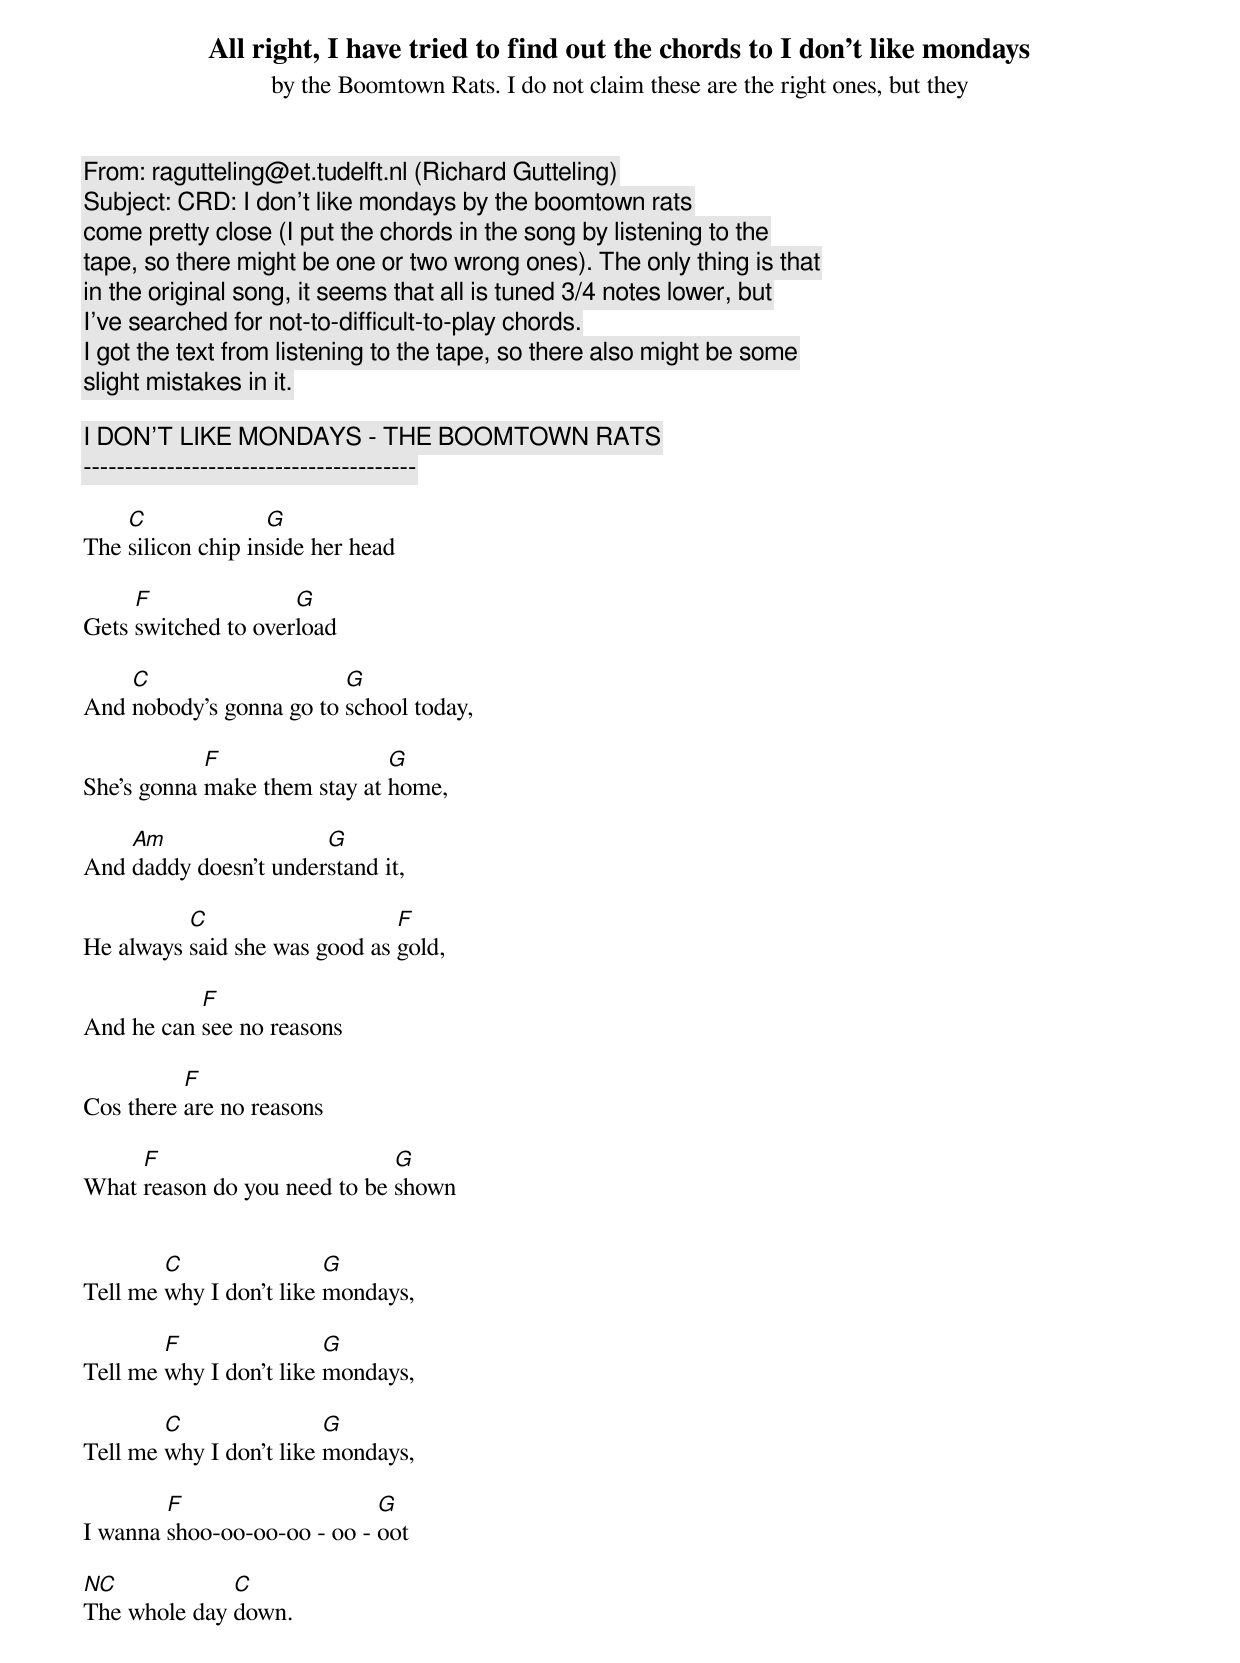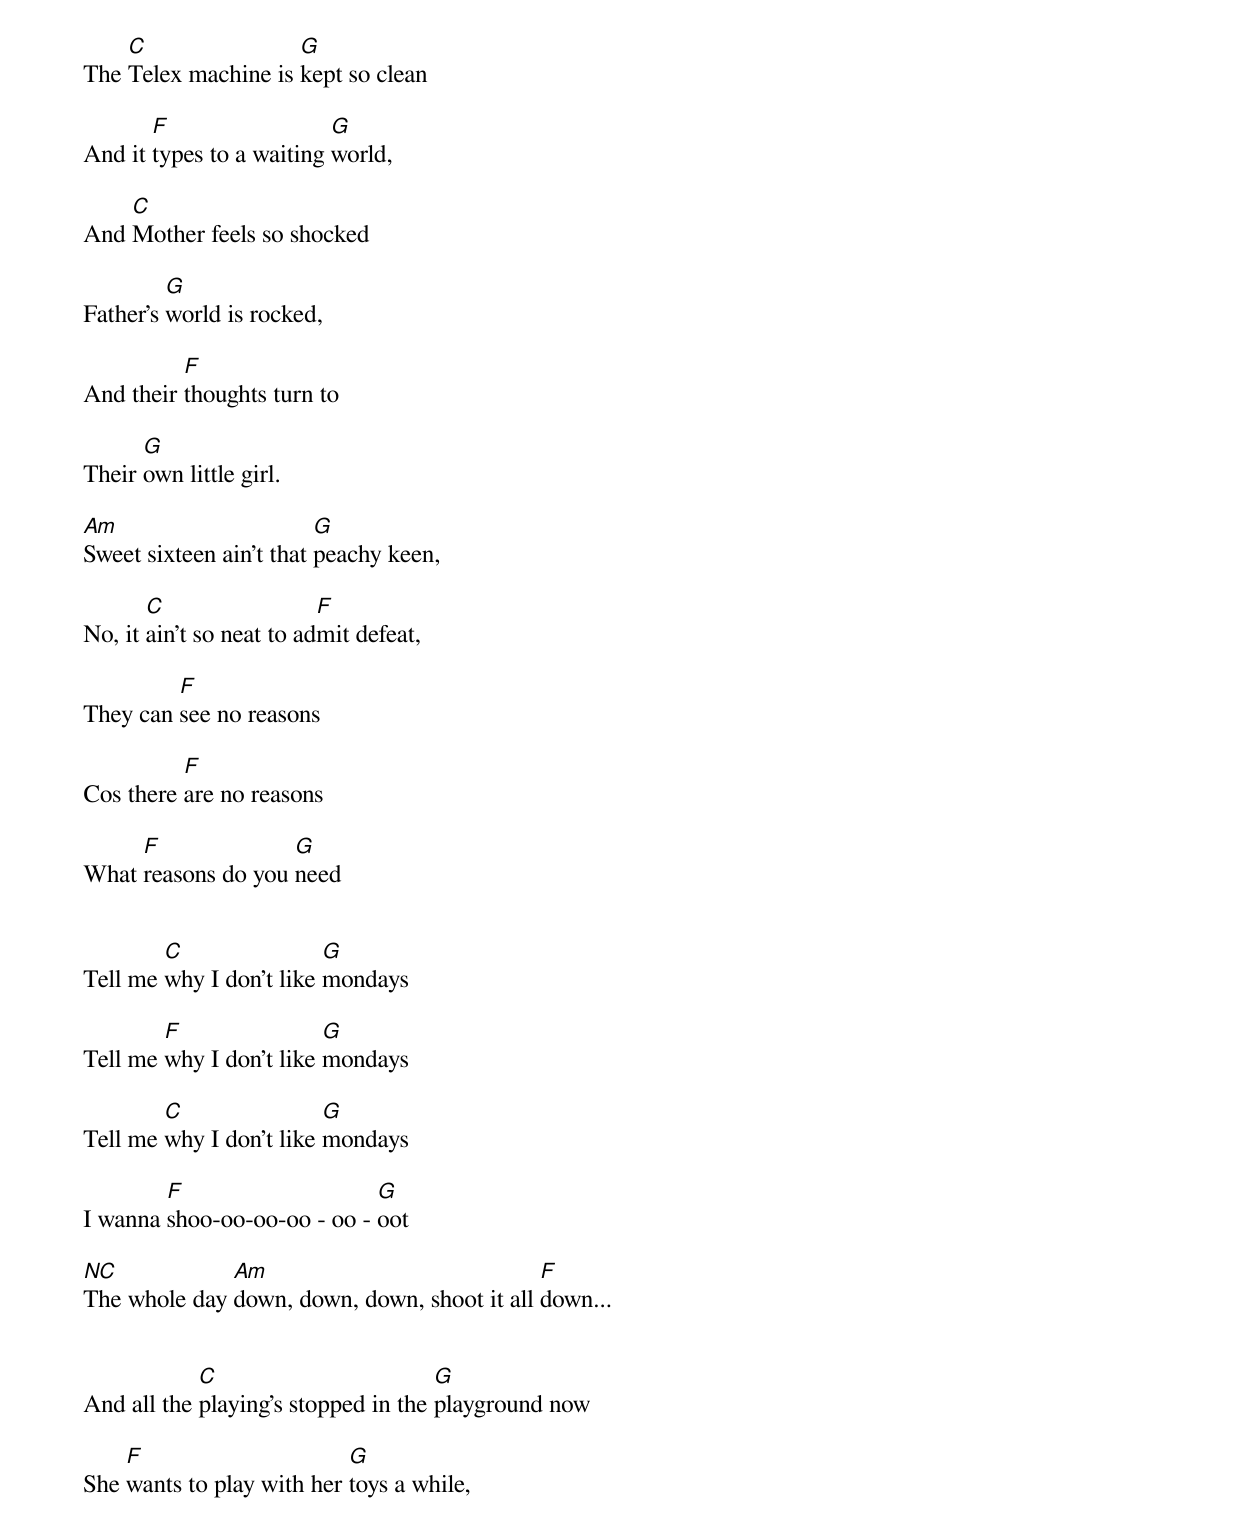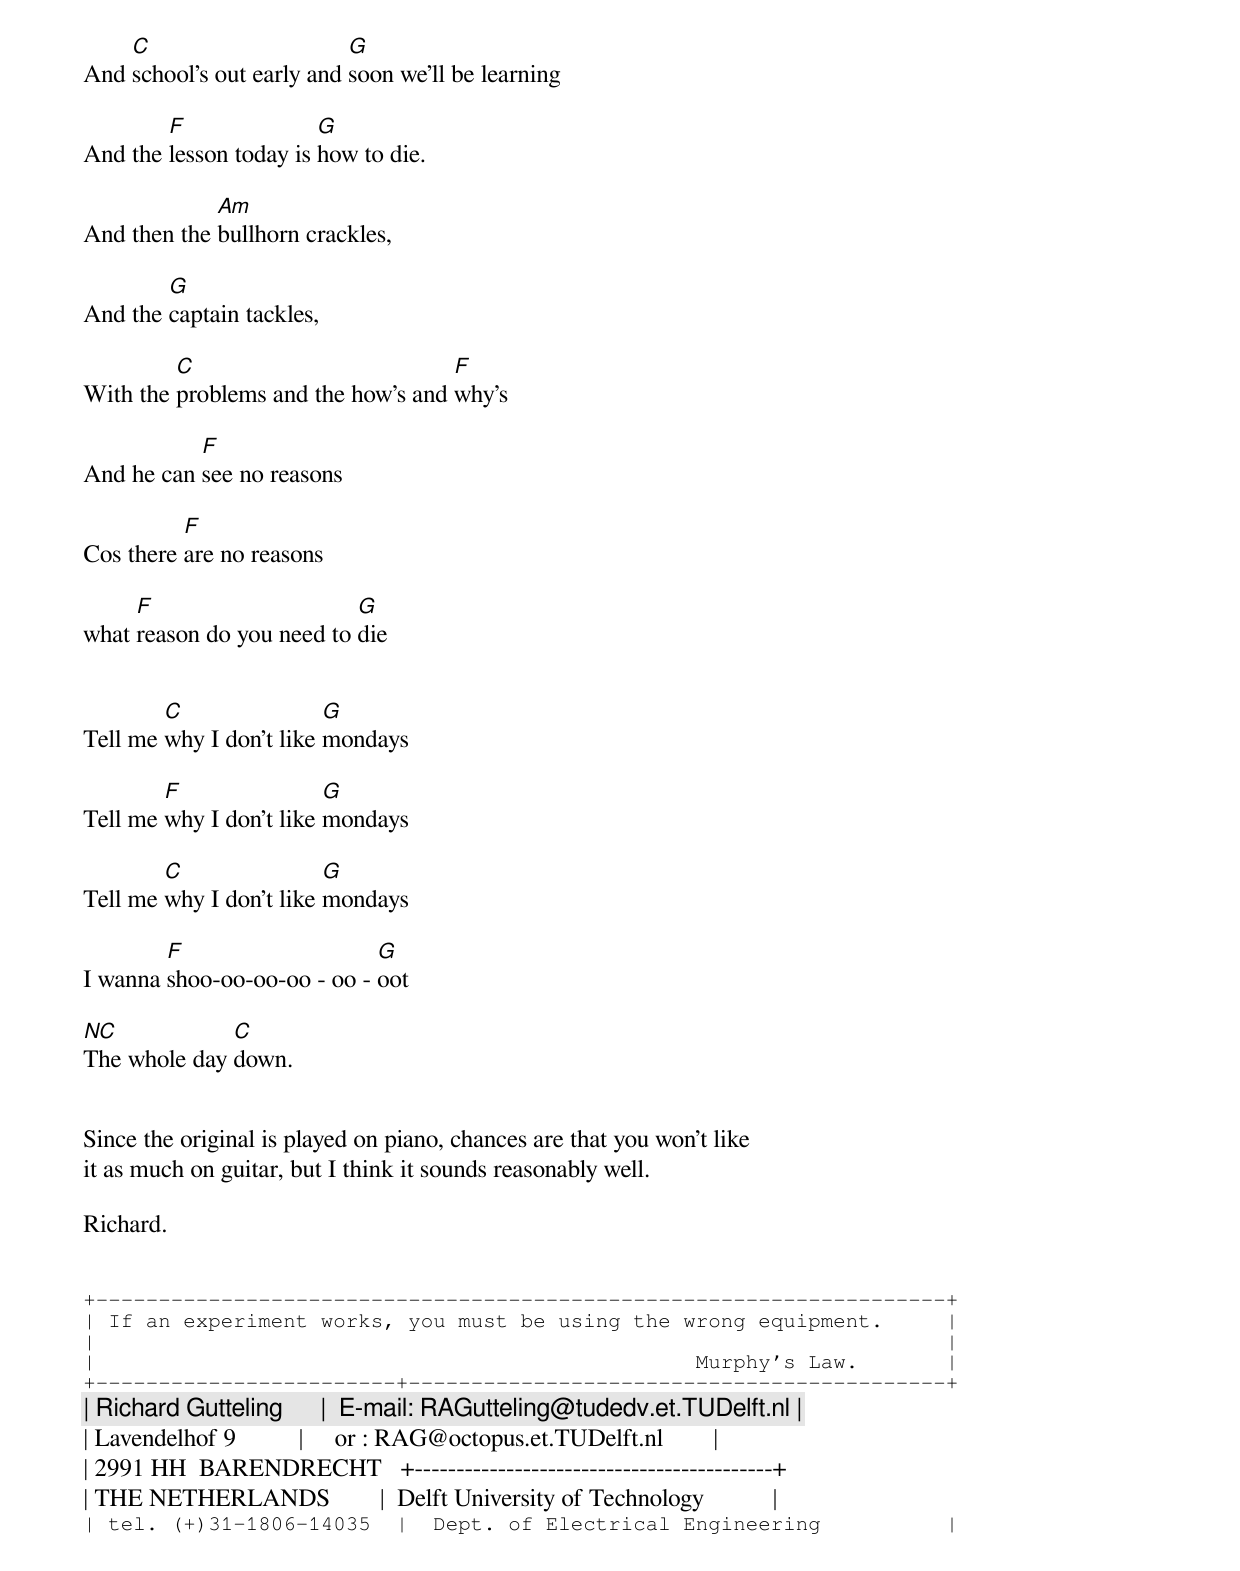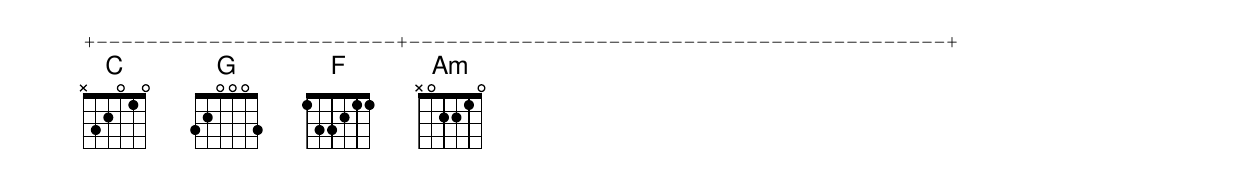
From: ragutteling@et.tudelft.nl (Richard Gutteling)
Subject: CRD: I don't like mondays by the boomtown rats

All right, I have tried to find out the chords to I don't like mondays
by the Boomtown Rats. I do not claim these are the right ones, but they
come pretty close (I put the chords in the song by listening to the
tape, so there might be one or two wrong ones). The only thing is that
in the original song, it seems that all is tuned 3/4 notes lower, but
I've searched for not-to-difficult-to-play chords.
I got the text from listening to the tape, so there also might be some
slight mistakes in it.

I DON'T LIKE MONDAYS - THE BOOMTOWN RATS
----------------------------------------

    C              G
The silicon chip inside her head

     F               G
Gets switched to overload

    C                    G
And nobody's gonna go to school today,

            F                 G
She's gonna make them stay at home,

    Am                 G
And daddy doesn't understand it,

          C                    F
He always said she was good as gold,

           F
And he can see no reasons

          F
Cos there are no reasons

     F                        G
What reason do you need to be shown


        C                G
Tell me why I don't like mondays,

        F                G
Tell me why I don't like mondays,

        C                G
Tell me why I don't like mondays,

        F                    G
I wanna shoo-oo-oo-oo - oo - oot

NC            C
The whole day down.


    C                G
The Telex machine is kept so clean

       F                  G
And it types to a waiting world,

    C
And Mother feels so shocked

         G
Father's world is rocked,

          F
And their thoughts turn to

      G
Their own little girl.

Am                       G
Sweet sixteen ain't that peachy keen,

       C                  F
No, it ain't so neat to admit defeat,

         F
They can see no reasons

          F
Cos there are no reasons

     F              G
What reasons do you need


        C                G
Tell me why I don't like mondays

        F                G
Tell me why I don't like mondays

        C                G
Tell me why I don't like mondays

        F                    G
I wanna shoo-oo-oo-oo - oo - oot

NC            Am                             F
The whole day down, down, down, shoot it all down...


            C                        G
And all the playing's stopped in the playground now

    F                      G
She wants to play with her toys a while,

    C                      G
And school's out early and soon we'll be learning

        F               G
And the lesson today is how to die.

             Am
And then the bullhorn crackles,

        G
And the captain tackles,

         C                          F
With the problems and the how's and why's

           F
And he can see no reasons

          F
Cos there are no reasons

     F                     G
what reason do you need to die


        C                G
Tell me why I don't like mondays

        F                G
Tell me why I don't like mondays

        C                G
Tell me why I don't like mondays

        F                    G
I wanna shoo-oo-oo-oo - oo - oot

NC            C
The whole day down.


Since the original is played on piano, chances are that you won't like
it as much on guitar, but I think it sounds reasonably well.

Richard.


+--------------------------------------------------------------------+
| If an experiment works, you must be using the wrong equipment.     |
|                                                                    |
|                                                Murphy's Law.       |
+------------------------+-------------------------------------------+
| Richard Gutteling      |  E-mail: RAGutteling@tudedv.et.TUDelft.nl |
| Lavendelhof 9          |     or : RAG@octopus.et.TUDelft.nl        |
| 2991 HH  BARENDRECHT   +-------------------------------------------+
| THE NETHERLANDS        |  Delft University of Technology           |
| tel. (+)31-1806-14035  |  Dept. of Electrical Engineering          |
+------------------------+-------------------------------------------+
